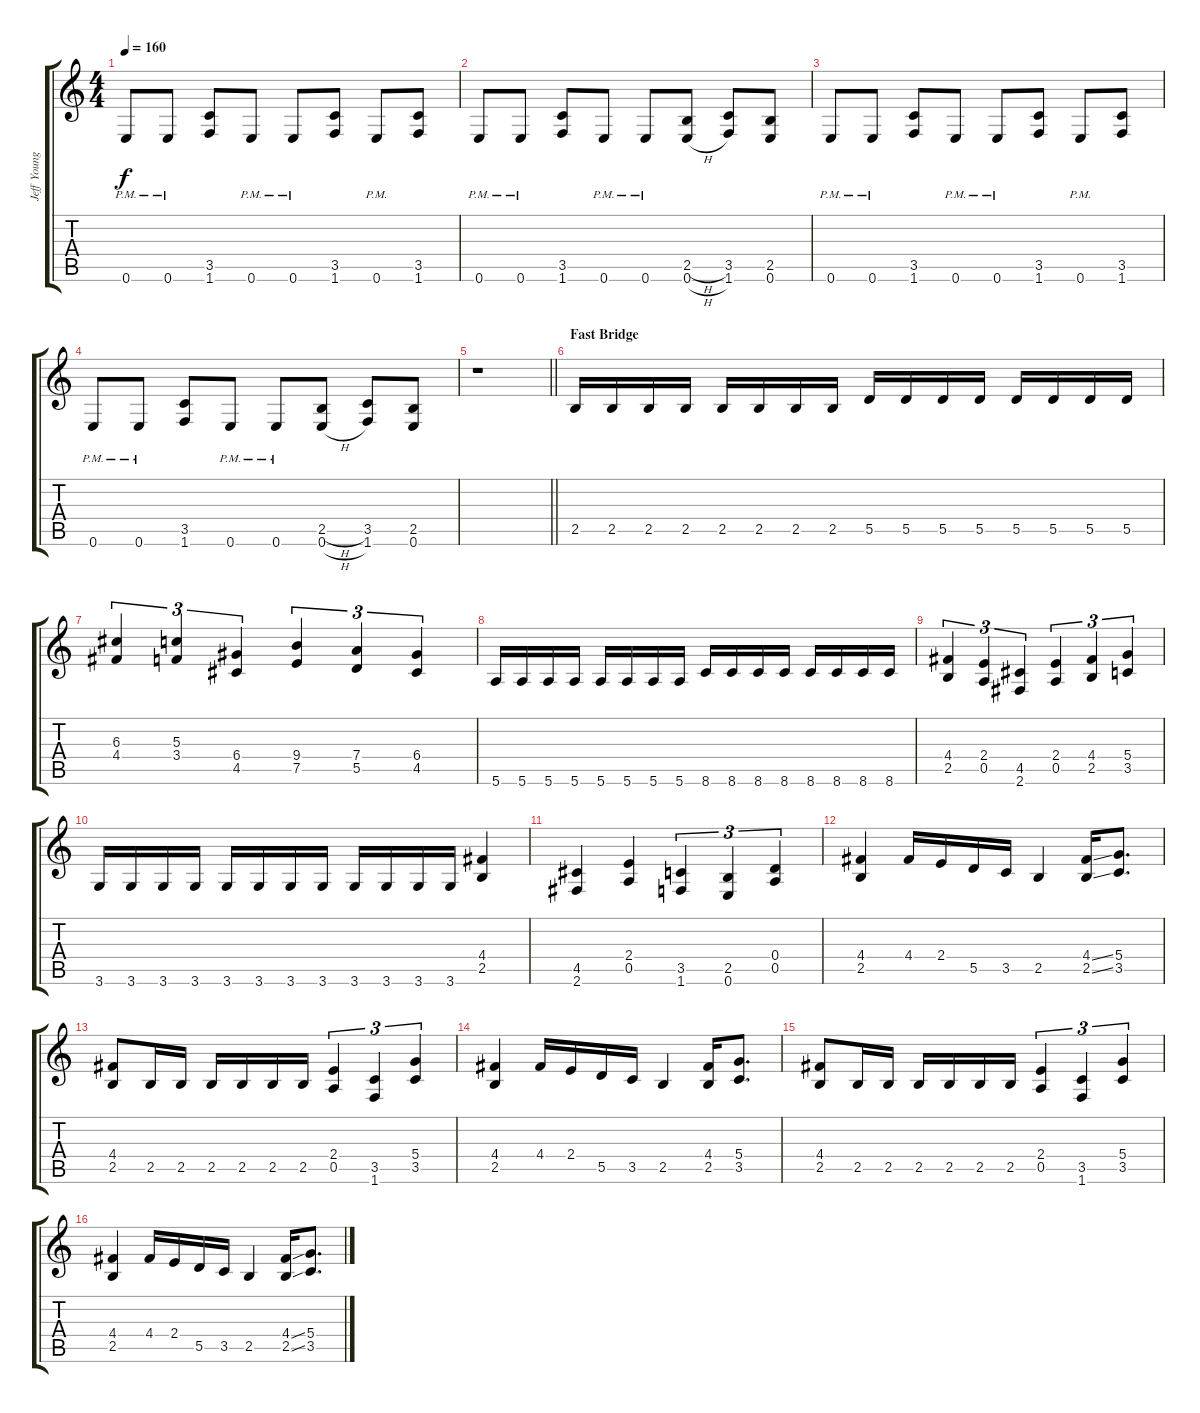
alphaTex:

\track ("Jeff Young" "Jeff Young") {instrument distortionguitar}
\staff {score tabs}
\tuning (E4 B3 G3 D3 A2 E2) {hide}
\ts (4 4)
\tempo 160
\clef g2
\ks c
0.6{pm}.8{dy f} 0.6{pm}.8 (3.5 1.6).8 0.6{pm}.8 0.6{pm}.8 (3.5 1.6).8 0.6{pm}.8 (3.5 1.6).8 |
0.6{pm}.8 0.6{pm}.8 (3.5 1.6).8 0.6{pm}.8 0.6{pm}.8 (2.5{h} 0.6{h}).8 (3.5 1.6).8 (2.5 0.6).8 |
0.6{pm}.8 0.6{pm}.8 (3.5 1.6).8 0.6{pm}.8 0.6{pm}.8 (3.5 1.6).8 0.6{pm}.8 (3.5 1.6).8 |
0.6{pm}.8 0.6{pm}.8 (3.5 1.6).8 0.6{pm}.8 0.6{pm}.8 (2.5{h} 0.6{h}).8 (3.5 1.6).8 (2.5 0.6).8 |
\barLineRight lightlight
r.1 |
\section ("" "Fast Bridge")
2.5.16 2.5.16 2.5.16 2.5.16 2.5.16 2.5.16 2.5.16 2.5.16 5.5.16 5.5.16 5.5.16 5.5.16 5.5.16 5.5.16 5.5.16 5.5.16 |
(6.3 4.4).4{tu (3 2)} (5.3 3.4).4{tu (3 2)} (6.4 4.5).4{tu (3 2)} (9.4 7.5).4{tu (3 2)} (7.4 5.5).4{tu (3 2)} (6.4 4.5).4{tu (3 2)} |
5.6.16 5.6.16 5.6.16 5.6.16 5.6.16 5.6.16 5.6.16 5.6.16 8.6.16 8.6.16 8.6.16 8.6.16 8.6.16 8.6.16 8.6.16 8.6.16 |
(4.4 2.5).4{tu (3 2)} (2.4 0.5).4{tu (3 2)} (4.5 2.6).4{tu (3 2)} (2.4 0.5).4{tu (3 2)} (4.4 2.5).4{tu (3 2)} (5.4 3.5).4{tu (3 2)} |
3.6.16 3.6.16 3.6.16 3.6.16 3.6.16 3.6.16 3.6.16 3.6.16 3.6.16 3.6.16 3.6.16 3.6.16 (4.4 2.5).4 |
(4.5 2.6).4 (2.4 0.5).4 (3.5 1.6).4{tu (3 2)} (2.5 0.6).4{tu (3 2)} (0.4 0.5).4{tu (3 2)} |
(4.4 2.5).4 4.4.16 2.4.16 5.5.16 3.5.16 2.5.4 (4.4{ss} 2.5{ss}).16 (5.4 3.5).8{d} |
(4.4 2.5).8 2.5.16 2.5.16 2.5.16 2.5.16 2.5.16 2.5.16 (2.4 0.5).4{tu (3 2)} (3.5 1.6).4{tu (3 2)} (5.4 3.5).4{tu (3 2)} |
(4.4 2.5).4 4.4.16 2.4.16 5.5.16 3.5.16 2.5.4 (4.4 2.5).16 (5.4 3.5).8{d} |
(4.4 2.5).8 2.5.16 2.5.16 2.5.16 2.5.16 2.5.16 2.5.16 (2.4 0.5).4{tu (3 2)} (3.5 1.6).4{tu (3 2)} (5.4 3.5).4{tu (3 2)} |
(4.4 2.5).4 4.4.16 2.4.16 5.5.16 3.5.16 2.5.4 (4.4{ss} 2.5{ss}).16 (5.4 3.5).8{d}
